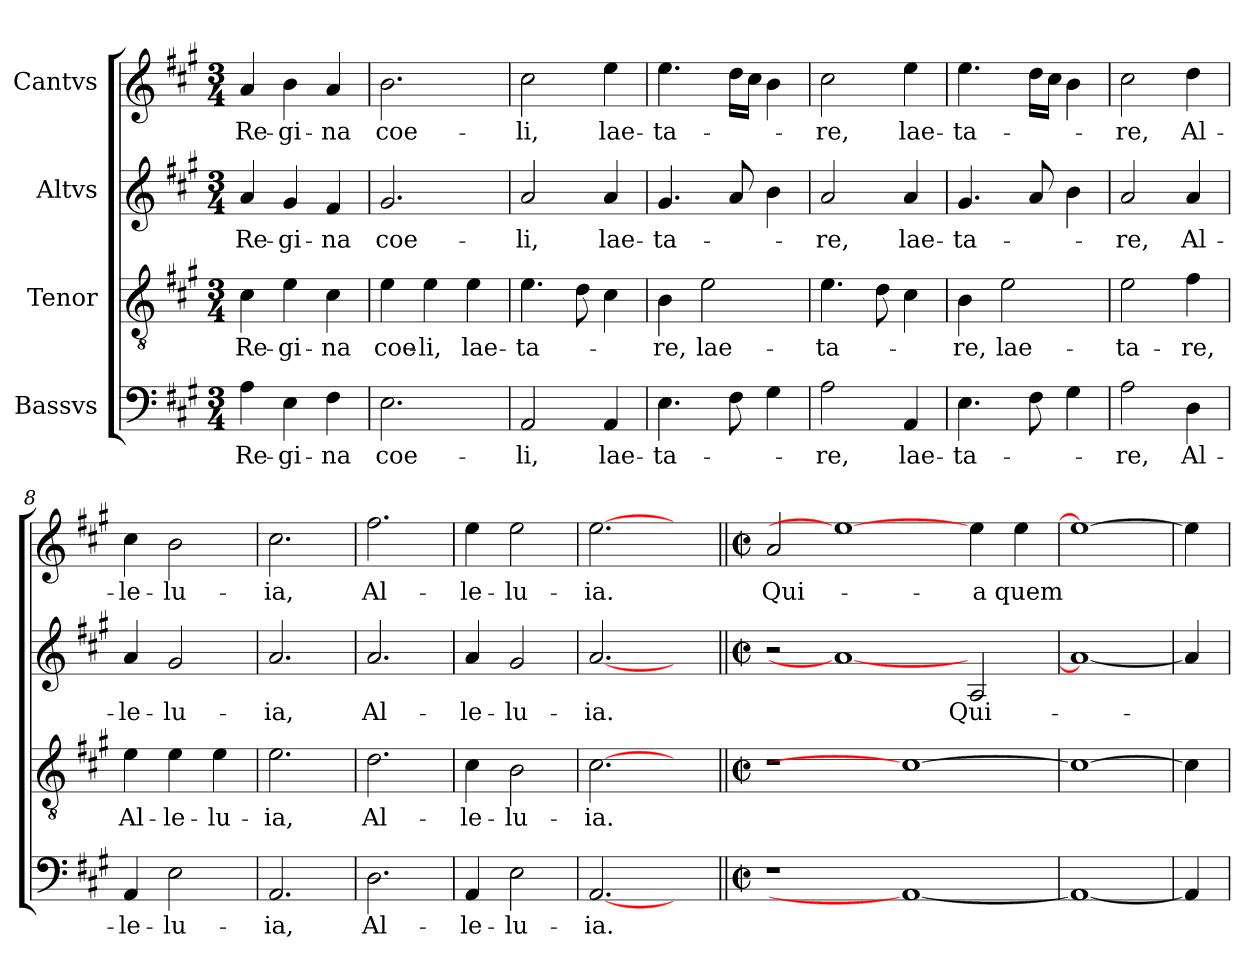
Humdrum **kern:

**kern	**text	**kern	**text	**kern	**text	**kern	**text
*part4	*part4	*part3	*part3	*part2	*part2	*part1	*part1
*staff4	*staff4	*staff3	*staff3	*staff2	*staff2	*staff1	*staff1
*I"Bassvs	*	*I"Tenor	*	*I"Altvs	*	*I"Cantvs	*
*clefF4	*	*clefGv2	*	*clefG2	*	*clefG2	*
*k[f#c#g#]	*	*k[f#c#g#]	*	*k[f#c#g#]	*	*k[f#c#g#]	*
*A:	*	*A:	*	*A:	*	*A:	*
*M3/4	*	*M3/4	*	*M3/4	*	*M3/4	*
=1	=1	=1	=1	=1	=1	=1	=1
!	!LO:LY:b	!	!LO:LY:b	!	!LO:LY:b	!	!LO:LY:b
4A\	Re-	4c#\	Re-	4a/	Re-	4a/	Re-
!	!LO:LY:b	!	!LO:LY:b	!	!LO:LY:b	!	!LO:LY:b
4E\	-gi-	4e\	-gi-	4g#/	-gi-	4b\	-gi-
!	!LO:LY:b	!	!LO:LY:b	!	!LO:LY:b	!	!LO:LY:b
4F#\	-na	4c#\	-na	4f#/	-na	4a/	-na
=2	=2	=2	=2	=2	=2	=2	=2
!	!LO:LY:b	!	!LO:LY:b	!	!LO:LY:b	!	!LO:LY:b
2.E\	coe-	4e\	coe-	2.g#/	coe-	2.b\	coe-
!	!	!	!LO:LY:b	!	!	!	!
.	.	4e\	-li,	.	.	.	.
!	!	!	!LO:LY:b	!	!	!	!
.	.	4e\	lae-	.	.	.	.
=3	=3	=3	=3	=3	=3	=3	=3
!	!LO:LY:b	!	!LO:LY:b	!	!LO:LY:b	!	!LO:LY:b
2AA/	-li,	4.e\	-ta-	2a/	-li,	2cc#\	-li,
.	.	8d\	.	.	.	.	.
!	!LO:LY:b	!	!	!	!LO:LY:b	!	!LO:LY:b
4AA/	lae-	4c#\	.	4a/	lae-	4ee\	lae-
=4	=4	=4	=4	=4	=4	=4	=4
!	!LO:LY:b	!	!LO:LY:b	!	!LO:LY:b	!	!LO:LY:b
4.E\	-ta-	4B\	-re,	4.g#/	-ta-	4.ee\	-ta-
!	!	!	!LO:LY:b	!	!	!	!
.	.	2e\	lae-	.	.	.	.
8F#\	.	.	.	8a/	.	16dd\LL	.
.	.	.	.	.	.	16cc#\JJ	.
4G#\	.	.	.	4b\	.	4b\	.
=5	=5	=5	=5	=5	=5	=5	=5
!	!LO:LY:b	!	!LO:LY:b	!	!LO:LY:b	!	!LO:LY:b
2A\	-re,	4.e\	-ta-	2a/	-re,	2cc#\	-re,
.	.	8d\	.	.	.	.	.
!	!LO:LY:b	!	!	!	!LO:LY:b	!	!LO:LY:b
4AA/	lae-	4c#\	.	4a/	lae-	4ee\	lae-
=6	=6	=6	=6	=6	=6	=6	=6
!	!LO:LY:b	!	!LO:LY:b	!	!LO:LY:b	!	!LO:LY:b
4.E\	-ta-	4B\	-re,	4.g#/	-ta-	4.ee\	-ta-
!	!	!	!LO:LY:b	!	!	!	!
.	.	2e\	lae-	.	.	.	.
8F#\	.	.	.	8a/	.	16dd\LL	.
.	.	.	.	.	.	16cc#\JJ	.
4G#\	.	.	.	4b\	.	4b\	.
=7	=7	=7	=7	=7	=7	=7	=7
!	!LO:LY:b	!	!LO:LY:b	!	!LO:LY:b	!	!LO:LY:b
2A\	-re,	2e\	-ta-	2a/	-re,	2cc#\	-re,
!	!LO:LY:b	!	!LO:LY:b	!	!LO:LY:b	!	!LO:LY:b
4D\	Al-	4f#\	-re,	4a/	Al-	4dd\	Al-
!!LO:LB:g=z
=8	=8	=8	=8	=8	=8	=8	=8
!	!LO:LY:b	!	!LO:LY:b	!	!LO:LY:b	!	!LO:LY:b
4AA/	-le-	4e\	Al-	4a/	-le-	4cc#\	-le-
!	!LO:LY:b	!	!LO:LY:b	!	!LO:LY:b	!	!LO:LY:b
2E\	-lu-	4e\	-le-	2g#/	-lu-	2b\	-lu-
!	!	!	!LO:LY:b	!	!	!	!
.	.	4e\	-lu-	.	.	.	.
=9	=9	=9	=9	=9	=9	=9	=9
!	!LO:LY:b	!	!LO:LY:b	!	!LO:LY:b	!	!LO:LY:b
2.AA/	-ia,	2.e\	-ia,	2.a/	-ia,	2.cc#\	-ia,
=10	=10	=10	=10	=10	=10	=10	=10
!	!LO:LY:b	!	!LO:LY:b	!	!LO:LY:b	!	!LO:LY:b
2.D\	Al-	2.d\	Al-	2.a/	Al-	2.ff#\	Al-
=11	=11	=11	=11	=11	=11	=11	=11
!	!LO:LY:b	!	!LO:LY:b	!	!LO:LY:b	!	!LO:LY:b
4AA/	-le-	4c#\	-le-	4a/	-le-	4ee\	-le-
!	!LO:LY:b	!	!LO:LY:b	!	!LO:LY:b	!	!LO:LY:b
2E\	-lu-	2B\	-lu-	2g#/	-lu-	2ee\	-lu-
=12	=12	=12	=12	=12	=12	=12	=12
!	!LO:LY:b	!	!LO:LY:b	!	!LO:LY:b	!	!LO:LY:b
[2.AA	-ia.	[2.c#	-ia.	[2.a	-ia.	[2.ee	-ia.
4ryy	.	4ryy	.	4ryy	.	4ryy	.
=13||	=13||	=13||	=13||	=13||	=13||	=13||	=13||
*M2/2	*	*M2/2	*	*M2/2	*	*M2/2	*
*met(c|)	*	*met(c|)	*	*met(c|)	*	*met(c|)	*
!	!	!	!	!	!	!	!LO:LY:b
1r	.	1r	.	2r	.	2a/	Qui-
.	.	.	.	1a_	.	1ee_	.
1AA_	.	1c#_	.	.	.	.	.
!	!	!	!	!	!LO:LY:b	!	!LO:LY:b
.	.	.	.	2A/	Qui-	4ee\	-a
!	!	!	!	!	!	!	!LO:LY:b
.	.	.	.	.	.	4ee\	quem
=14	=14	=14	=14	=14	=14	=14	=14
1AA_	.	1c#_	.	1a_	.	1ee_	.
=15	=15	=15	=15	=15	=15	=15	=15
4AA]	.	4c#]	.	4a]	.	4ee]	.
=	=	=	=	=	=	=	=
*-	*-	*-	*-	*-	*-	*-	*-
